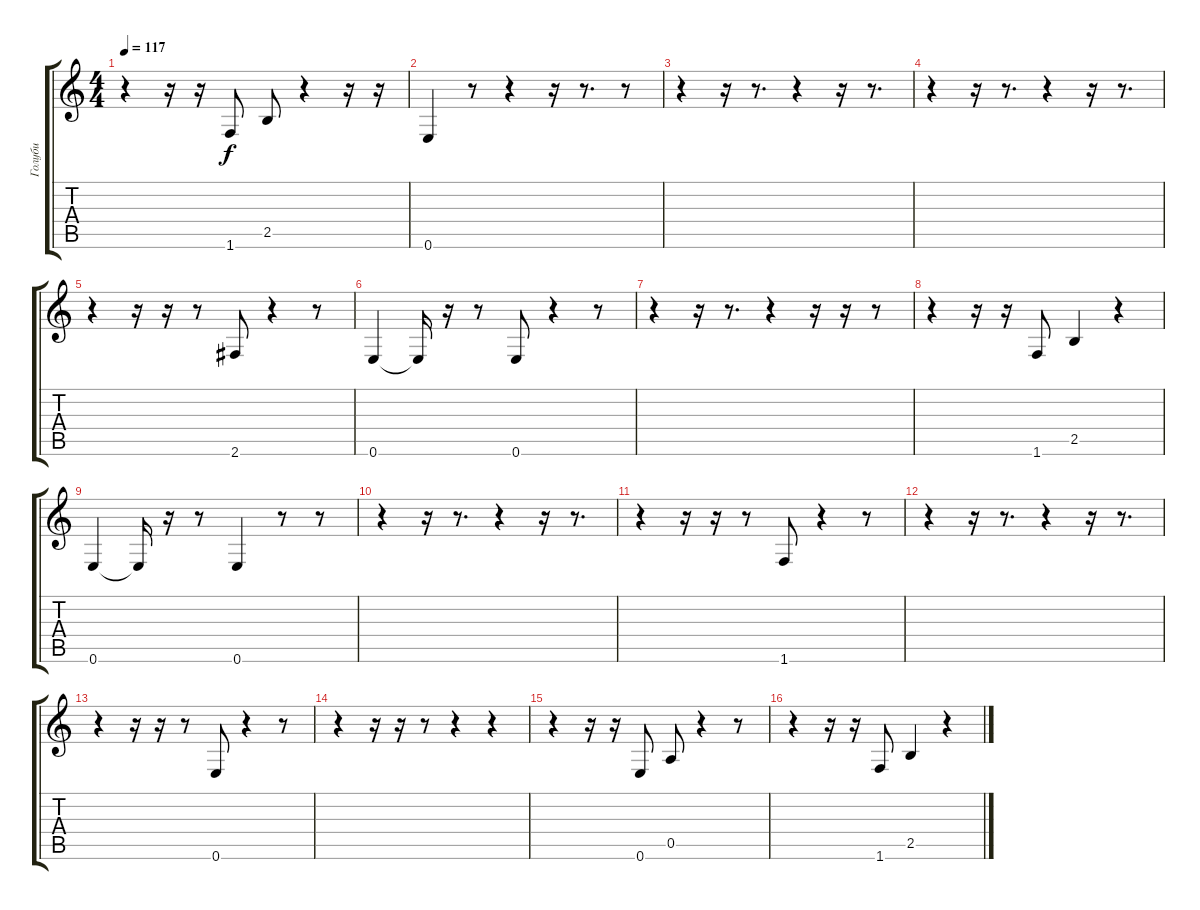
\track ("Голуби" "Голуби") {instrument fretlessbass}
\staff {score tabs}
\tuning (E4 B3 G3 D3 A2 E2) {hide}
\ts (4 4)
\tempo 117
\clef g2
\ks c
r.4{dy f} r.16 r.16 1.6.8 2.5.8 r.4 r.16 r.16 |
0.6.4 r.8 r.4 r.16 r.8{d} r.8 |
r.4 r.16 r.8{d} r.4 r.16 r.8{d} |
r.4 r.16 r.8{d} r.4 r.16 r.8{d} |
r.4 r.16 r.16 r.8 2.6.8 r.4 r.8 |
0.6.4 0.6{t}.16 r.16 r.8 0.6.8 r.4 r.8 |
r.4 r.16 r.8{d} r.4 r.16 r.16 r.8 |
r.4 r.16 r.16 1.6.8 2.5.4 r.4 |
0.6.4 0.6{t}.16 r.16 r.8 0.6.4 r.8 r.8 |
r.4 r.16 r.8{d} r.4 r.16 r.8{d} |
r.4 r.16 r.16 r.8 1.6.8 r.4 r.8 |
r.4 r.16 r.8{d} r.4 r.16 r.8{d} |
r.4 r.16 r.16 r.8 0.6.8 r.4 r.8 |
r.4 r.16 r.16 r.8 r.4 r.4 |
r.4 r.16 r.16 0.6.8 0.5.8 r.4 r.8 |
r.4 r.16 r.16 1.6.8 2.5.4 r.4
